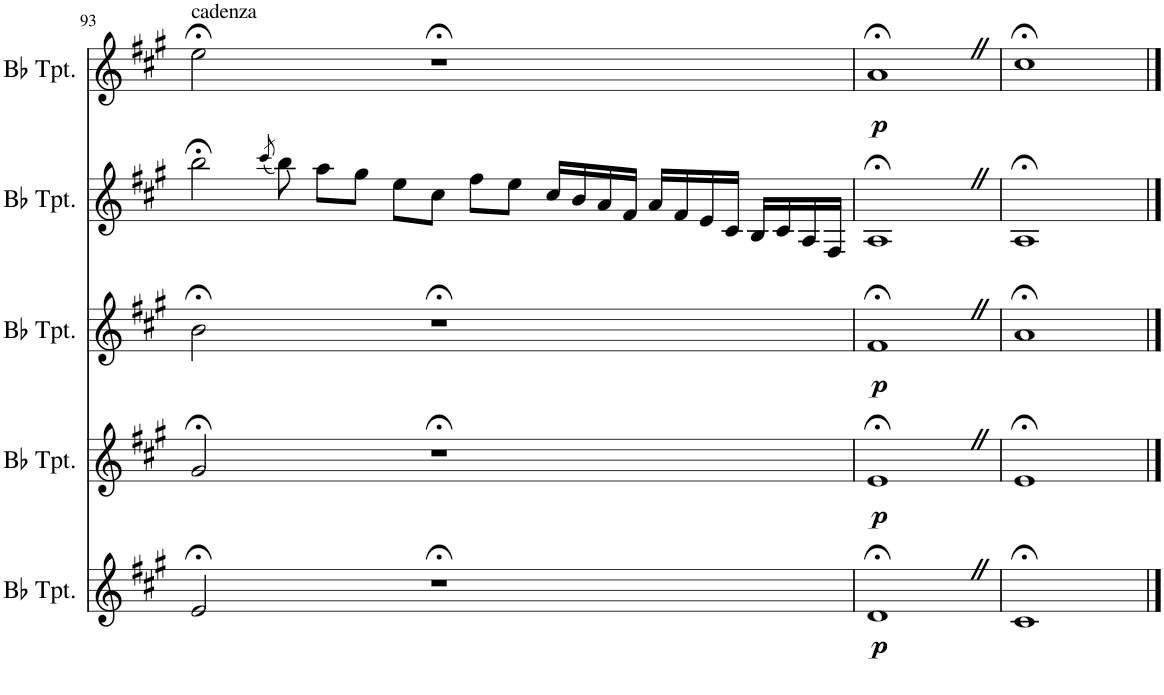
**kern	**dynam	**kern	**dynam	**kern	**dynam	**kern	**kern	**dynam
*part5	*part5	*part4	*part4	*part3	*part3	*part2	*part1	*part1
*staff5	*staff5	*staff4	*staff4	*staff3	*staff3	*staff2	*staff1	*staff1
*I"Bb Trumpet	*	*I"Bb Trumpet	*	*I"Bb Trumpet	*	*I"Bb Trumpet	*I"Bb Trumpet	*
*I'Bb Tpt.	*	*I'Bb Tpt.	*	*I'Bb Tpt.	*	*I'Bb Tpt.	*I'Bb Tpt.	*
!!LO:PB:g=z
*clefG2	*	*clefG2	*	*clefG2	*	*clefG2	*clefG2	*
*Trd1c2	*	*Trd1c2	*	*Trd1c2	*	*Trd1c2	*Trd1c2	*
*k[f#c#g#]	*	*k[f#c#g#]	*	*k[f#c#g#]	*	*k[f#c#g#]	*k[f#c#g#]	*
*M4/4	*	*M4/4	*	*M4/4	*	*M4/4	*M4/4	*
=93	=93	=93	=93	=93	=93	=93	=93	=93
!	!	!	!	!	!	!	!LO:TX:a:t=cadenza	!
2e;</	.	2g#;</	.	2b;<\	.	2bb;<\	2ee;<\	.
.	.	.	.	.	.	(8qccc#/	.	.
2ryy	.	2ryy	.	2ryy	.	8bb\)	2ryy	.
.	.	.	.	.	.	8aa\L	.	.
.	.	.	.	.	.	8gg#\J	.	.
.	.	.	.	.	.	8ee\L	.	.
1r;<	.	1r;<	.	1r;<	.	8cc#\J	1r;<	.
.	.	.	.	.	.	8ff#\L	.	.
.	.	.	.	.	.	8ee\J	.	.
.	.	.	.	.	.	16cc#/LL	.	.
.	.	.	.	.	.	16b/	.	.
.	.	.	.	.	.	16a/	.	.
.	.	.	.	.	.	16f#/JJ	.	.
.	.	.	.	.	.	16a/LL	.	.
.	.	.	.	.	.	16f#/	.	.
.	.	.	.	.	.	16e/	.	.
.	.	.	.	.	.	16c#/JJ	.	.
.	.	.	.	.	.	16B/LL	.	.
.	.	.	.	.	.	16c#/	.	.
8ryy	.	8ryy	.	8ryy	.	16A/	8ryy	.
.	.	.	.	.	.	16F#/JJ	.	.
=94	=94	=94	=94	=94	=94	=94	=94	=94
!	!LO:DY:b	!	!LO:DY:b	!	!LO:DY:b	!	!	!LO:DY:b
1d;<Z	p	1e;<Z	p	1f#;<Z	p	1A;<Z	1a;<Z	p
=95	=95	=95	=95	=95	=95	=95	=95	=95
1c#;<	.	1e;<	.	1a;<	.	1A;<	1cc#;<	.
==	==	==	==	==	==	==	==	==
*-	*-	*-	*-	*-	*-	*-	*-	*-
